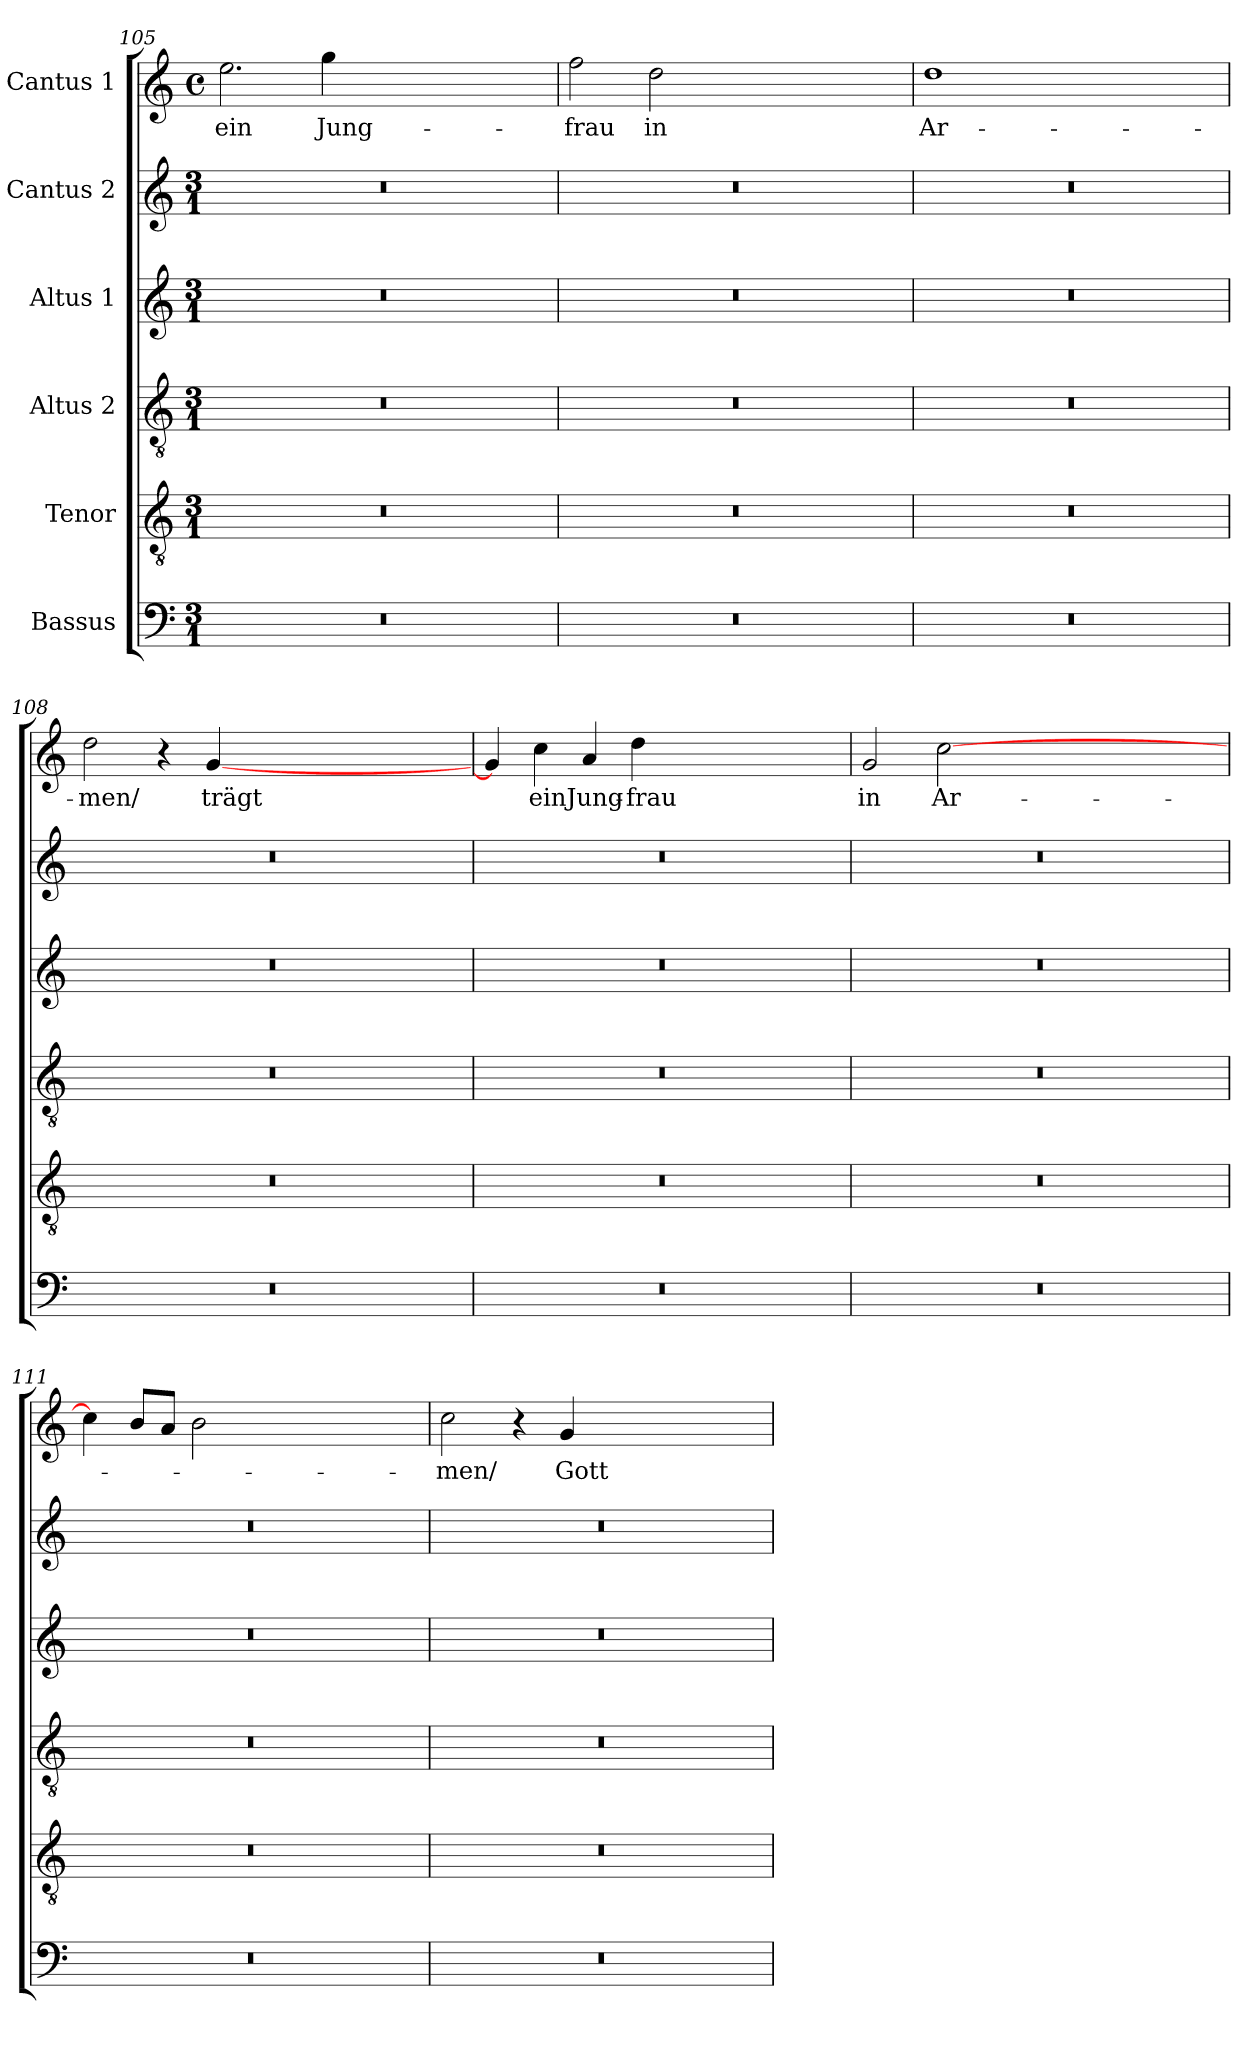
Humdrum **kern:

**kern	**kern	**kern	**kern	**kern	**kern	**text
*part6	*part5	*part4	*part3	*part2	*part1	*part1
*staff6	*staff5	*staff4	*staff3	*staff2	*staff1	*staff1
*I"Bassus	*I"Tenor	*I"Altus 2	*I"Altus 1	*I"Cantus 2	*I"Cantus 1	*
*clefF4	*clefGv2	*clefGv2	*clefG2	*clefG2	*clefG2	*
*M3/1	*M3/1	*M3/1	*M3/1	*M3/1	*M4/4	*
*	*	*	*	*	*met(c)	*
=105	=105	=105	=105	=105	=105	=105
!	!	!	!	!	!	!LO:LY:b:cj
0.r	0.r	0.r	0.r	0.r	2.ee\	ein
!	!	!	!	!	!	!LO:LY:b:cj
.	.	.	.	.	4gg\	Jung-
.	.	.	.	.	0ryy	.
=106	=106	=106	=106	=106	=106	=106
!	!	!	!	!	!	!LO:LY:b:cj
0.r	0.r	0.r	0.r	0.r	2ff\	-frau
!	!	!	!	!	!	!LO:LY:b:cj
.	.	.	.	.	2dd\	in
.	.	.	.	.	0ryy	.
=107	=107	=107	=107	=107	=107	=107
!	!	!	!	!	!	!LO:LY:b:cj
0.r	0.r	0.r	0.r	0.r	1dd	Ar-
.	.	.	.	.	0ryy	.
!!LO:LB:g=z
=108	=108	=108	=108	=108	=108	=108
!	!	!	!	!	!	!LO:LY:b:cj
0.r	0.r	0.r	0.r	0.r	2dd\	-men/
.	.	.	.	.	4r	.
!	!	!	!	!	!	!LO:LY:b:cj
.	.	.	.	.	[<4g/	trägt
.	.	.	.	.	0ryy	.
=109	=109	=109	=109	=109	=109	=109
0.r	0.r	0.r	0.r	0.r	4g/]	.
!	!	!	!	!	!	!LO:LY:b:cj
.	.	.	.	.	4cc\	ein
!	!	!	!	!	!	!LO:LY:b
.	.	.	.	.	4a/	Jung-
!	!	!	!	!	!	!LO:LY:b:rj
.	.	.	.	.	4dd\	-frau
.	.	.	.	.	0ryy	.
=110	=110	=110	=110	=110	=110	=110
!	!	!	!	!	!	!LO:LY:b:cj
0.r	0.r	0.r	0.r	0.r	2g/	in
!	!	!	!	!	!	!LO:LY:b:cj
.	.	.	.	.	[>2cc\	Ar-
.	.	.	.	.	0ryy	.
=111	=111	=111	=111	=111	=111	=111
0.r	0.r	0.r	0.r	0.r	4cc\]	.
.	.	.	.	.	8b/L	.
.	.	.	.	.	8a/J	.
.	.	.	.	.	2b\	.
.	.	.	.	.	0ryy	.
=112	=112	=112	=112	=112	=112	=112
!	!	!	!	!	!	!LO:LY:b:cj
0.r	0.r	0.r	0.r	0.r	2cc\	-men/
.	.	.	.	.	4r	.
!	!	!	!	!	!	!LO:LY:b:cj
.	.	.	.	.	4g/	Gott
.	.	.	.	.	0ryy	.
=	=	=	=	=	=	=
*-	*-	*-	*-	*-	*-	*-
